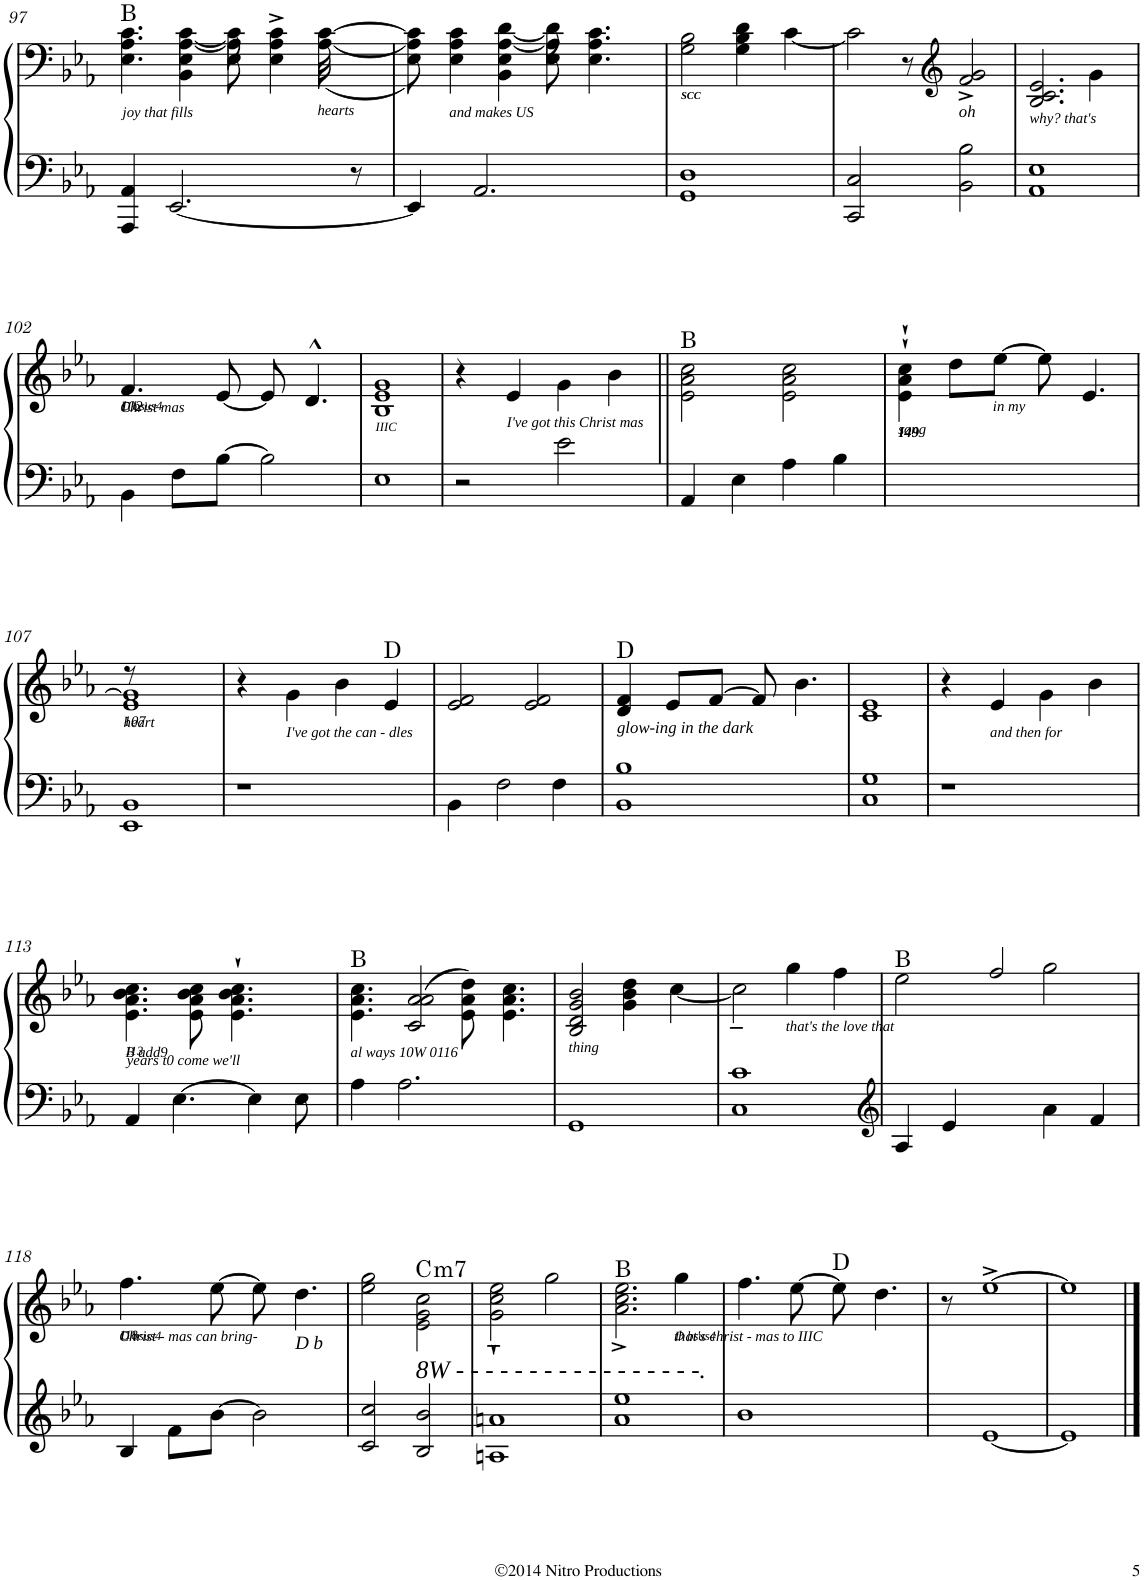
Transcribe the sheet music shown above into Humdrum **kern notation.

**kern	**kern	**harte
*part1	*part1	*part1
*staff2	*staff1	*
!!LO:PB:g=z
*clefF4	*clefF4	*
*k[b-e-a-]	*k[b-e-a-]	*
*M4/4	*M4/4	*
*met(c|)	*met(c|)	*
=97	=97	=97
*	*^	*
!	!LO:TX:b:i:t=joy that fills	!	!
4AAA-/ 4AA-/	4.E-\ 4.A-\ 4.c\	4.ryy	B:maj
[2.EE-/	.	.	.
.	[4c\	4BB-\ 4E-\ [4A-\	.
.	8c\]	8E-\ 8A-\]	.
.	4E-\^ 4A-\^ 4c\^	32ryy	.
.	.	4ryy	.
!	!LO:TX:b:i:t=hearts	!	!
8.ryy	(<[32A-\ [32c\	.	.
.	8r	8ryy	.
.	32ryy	32ryy	.
=98	=98	=98	=98
4EE-/]	8E-\ 8A-\] 8c\])	4.ryy	.
!	!LO:TX:b:i:t=and makes US	!	!
.	4E-\ 4A-\ 4c\	.	.
2.AA-/	.	.	.
.	[4d\	4BB-\ 4E-\ [4A-\	.
.	8d\]	8E-\ 8A-\]	.
.	[4E-\ [4A-\ [4c\	8ryy	.
.	.	4ryy	.
8ryy	8ryy	.	.
*	*v	*v	*
=99	=99	=99
*^	*	*
!	!	!LO:TX:b:Bi:t=SCC	!
1GG	1D	2G\ 2B-\	.
.	.	8E-\] 8A-\] 8c\]	.
.	.	4G\ 4B-\ 4d\	.
.	.	[4c\	.
8ryy	8ryy	.	.
*v	*v	*	*
=100	=100	=100
2CC/ 2C/	2c\]	.
8ryy	8r	.
*	*clefG2	*
!	!LO:TX:b:i:t=oh	!
[4.BB-\ [4.B-\	[4.f/^ [4.g/^	.
=101	=101	=101
*^	*	*
!	!	!LO:TX:b:i:t=why? that's	!
1AA-	1E-	2.B-/ 2.c/ 2.e-/	.
.	.	8f/] 8g/]	.
.	.	4g\	.
8BB-\] 8B-\]	8ryy	.	.
!!LO:LB:g=z
=102	=102	=102	=102
!	!	!LO:TX:b:i:t=D bsus4	!
!	!	!LO:TX:b:i:t=102	!
!	!	!LO:TX:b:i:t=Christ mas	!
*v	*v	*	*
4BB-\	4.f/	.
8F\L	.	.
[8B-\J	[8e-/	.
2B-\]	8e-/]	.
.	4.d^^/	.
=103	=103	=103
*	*^	*
!	!LO:TX:b:i:t=IIIC	!	!
1E-	1e- 1g	1B-	.
*	*v	*v	*
=104	=104	=104
2r	4r	.
!	!LO:TX:b:i:t=I've got this Christ mas	!
.	4e-/	.
2e-\	4g\	.
.	4b-\	.
=105||	=105||	=105||
4AA-/	2e-\ 2a-\ 2cc\	B:maj
4E-\	.	.
4A-\	2e-\ 2a-\ 2cc\	.
4B-\	.	.
=106	=106	=106
!	!LO:TX:b:Bi:t=I49	!
!	!LO:TX:b:i:t=song	!
1ryy	4e-\` 4a-\` 4cc\`	.
.	8dd\L	.
!	!LO:TX:b:i:t=in my	!
.	[8ee-\J	.
.	8ee-\]	.
.	4.e-/	.
!!LO:LB:g=z
=107	=107	=107
*^	*^	*
!	!	!LO:TX:b:i:t=107	!	!
!	!	!LO:TX:b:i:t=heart	!	!
1BB-	1EE-	8r	1e- 1g]	.
.	.	2..ryy	.	.
*v	*v	*	*	*
*	*v	*v	*
=108	=108	=108
1r	4r	.
!	!LO:TX:b:i:t=I've got the can - dles	!
.	4g\	.
.	4b-\	.
.	4e-/	D:maj
=109	=109	=109
4BB-\	2e-/ 2f/	.
2F\	.	.
.	2e-/ 2f/	.
4F\	.	.
=110	=110	=110
*^	*	*
!	!	!LO:TX:b:i:t=glow-ing in the dark	!
1BB-	1B-	4d/ 4f/	D:maj
.	.	8e-/L	.
.	.	[8f/J	.
.	.	8f/]	.
.	.	4.b-\	.
=111	=111	=111	=111
1C	1G	1c 1e-	.
*v	*v	*	*
=112	=112	=112
1r	4r	.
!	!LO:TX:b:i:t=and then for	!
.	4e-/	.
.	4g\	.
.	4b-\	.
!!LO:LB:g=z
=113	=113	=113
!	!LO:TX:b:i:t=years t0 come we'll	!
!	!LO:TX:b:i:t=B add9	!
!	!LO:TX:b:i:t=113	!
4AA-/	4.e-\ 4.a-\ 4.b-\ 4.cc\	.
[4.E-\	.	.
.	8e-\ 8a-\ 8b-\ 8cc\	.
.	4.e-\` 4.a-\` 4.b-\` 4.cc\`	.
4E-\]	.	.
8E-\	8ryy	.
=114	=114	=114
!	!LO:TX:b:i:t=al ways 10W 0116	!
4A-\	4.e-\ 4.a-\ 4.cc\	B:maj
2.A-\	.	.
.	(>2c/ 2a-/ 2a-/	.
.	8e-\ 8a-\ 8dd\)	.
4.ryy	4.e-\ 4.a-\ 4.cc\	.
=115	=115	=115
!	!LO:TX:b:i:t=thing	!
1GG	2B-/ 2d/ 2g/ 2b-/	.
.	4g\ 4b-\ 4dd\	.
.	[4cc\	.
=116	=116	=116
*^	*	*
1C	1c	2cc~\]	.
!	!	!LO:TX:b:i:t=that's the love that	!
.	.	4gg\	.
.	.	4ff\	.
*v	*v	*	*
=117	=117	=117
*clefG2	*	*
4A-/	2ee-\	B:maj
4e-/	.	.
2ryy	2ff/	.
4a-\	2gg\	.
4f/	.	.
!!LO:LB:g=z
=118	=118	=118
!	!LO:TX:b:i:t=D bsus4	!
!	!LO:TX:b:i:t=118	!
!	!LO:TX:b:i:t=Christ - mas can bring-	!
4B-/	4.ff\	.
8f\L	.	.
[8b-\J	[8ee-\	.
2b-\]	8ee-\]	.
!	!LO:TX:b:i:t=D b	!
.	4.dd\	.
=119	=119	=119
2c/ 2cc/	2ee-\ 2gg\	.
!	!LO:TX:b:i:t=8W - - - - - - - - - - - - - - - - -.	!LO:H:kt=m7
2B-/ 2b-/	2e-\ 2g\ 2cc\	C:min7
=120	=120	=120
*^	*	*
1An	1an	2g\~` 2cc\~` 2ee-\~`	.
.	.	2gg\	.
=121	=121	=121	=121
1a-	1ee-	2.a-\^ 2.cc\^ 2.ee-\^	B:maj
!	!	!LO:TX:b:i:t=D bsus4	!
!	!	!LO:TX:b:i:t=that's christ - mas to IIIC	!
.	.	4gg\	.
*v	*v	*	*
=122	=122	=122
1b-	4.ff\	.
.	[8ee-\	.
.	8ee-\]	D:maj
.	4.dd\	.
=123	=123	=123
8ryy	8r	.
[2..e-	[2..ee-^	.
=124	=124	=124
1e-]	1ee-]	.
8e-_	8ee-_	.
==	==	==
*-	*-	*-
